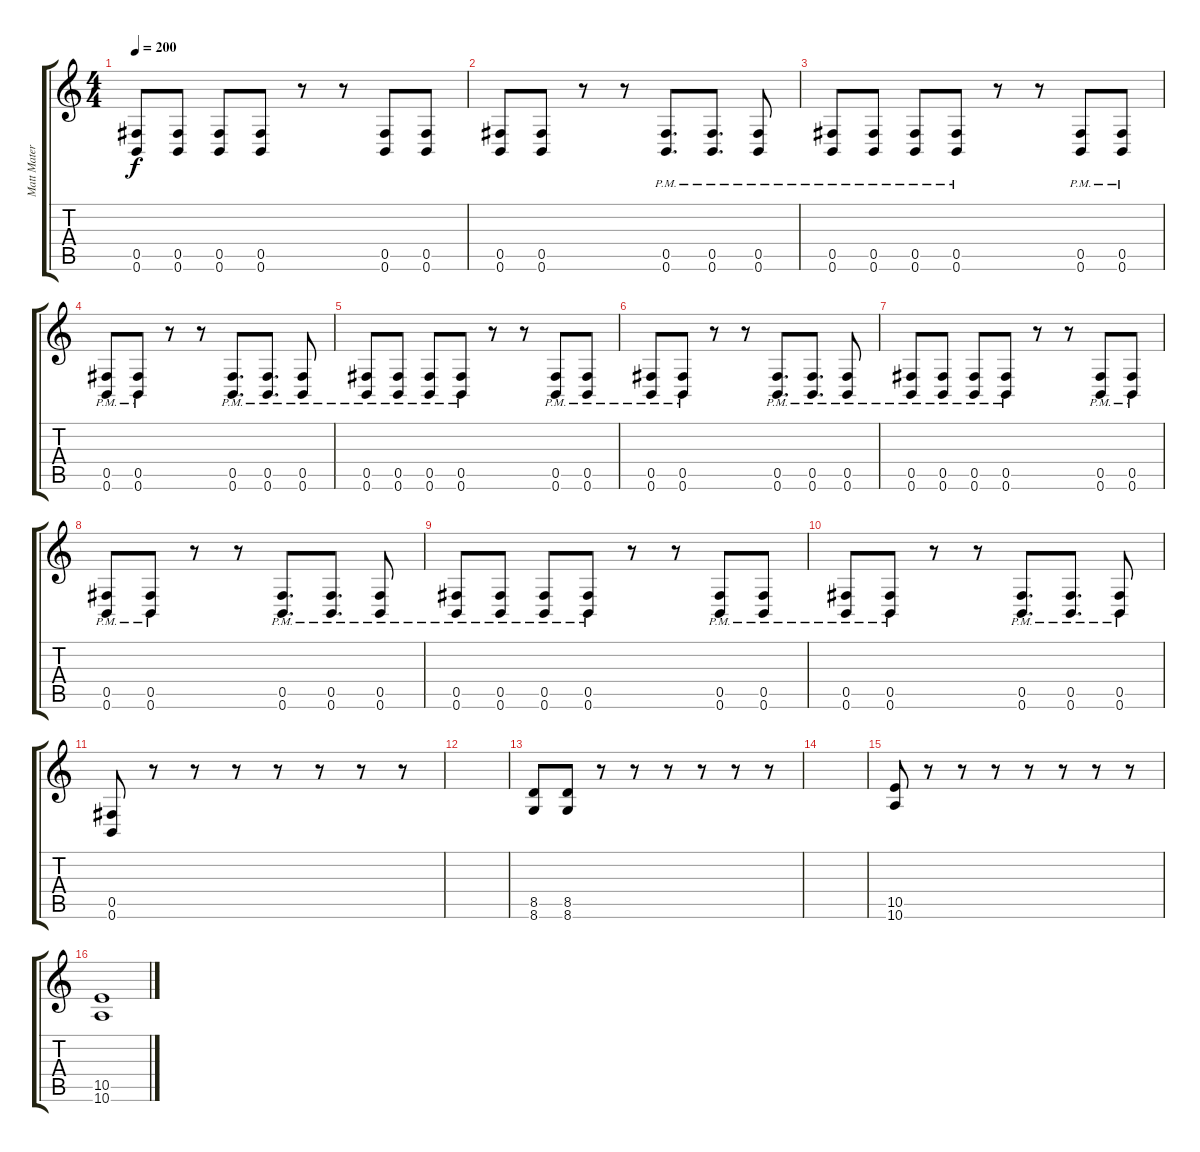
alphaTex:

\track ("Matt Matera" "Matt Mater") {instrument overdrivenguitar}
\staff {score tabs}
\tuning (Db4 Ab3 E3 B2 Gb2 B1) {hide}
\ts (4 4)
\tempo 200
\clef g2
\ks c
(0.5 0.6).8{dy f} (0.5 0.6).8 (0.5 0.6).8 (0.5 0.6).8 r.8 r.8 (0.5 0.6).8 (0.5 0.6).8 |
(0.5 0.6).8 (0.5 0.6).8 r.8 r.8 (0.5{pm} 0.6{pm}).8{d} (0.5{pm} 0.6{pm}).8{d} (0.5{pm} 0.6{pm}).8 |
(0.5{pm} 0.6{pm}).8 (0.5{pm} 0.6{pm}).8 (0.5{pm} 0.6{pm}).8 (0.5{pm} 0.6{pm}).8 r.8 r.8 (0.5{pm} 0.6{pm}).8 (0.5{pm} 0.6{pm}).8 |
(0.5{pm} 0.6{pm}).8 (0.5{pm} 0.6{pm}).8 r.8 r.8 (0.5{pm} 0.6{pm}).8{d} (0.5{pm} 0.6{pm}).8{d} (0.5{pm} 0.6{pm}).8 |
(0.5{pm} 0.6{pm}).8 (0.5{pm} 0.6{pm}).8 (0.5{pm} 0.6{pm}).8 (0.5{pm} 0.6{pm}).8 r.8 r.8 (0.5{pm} 0.6{pm}).8 (0.5{pm} 0.6{pm}).8 |
(0.5{pm} 0.6{pm}).8 (0.5{pm} 0.6{pm}).8 r.8 r.8 (0.5{pm} 0.6{pm}).8{d} (0.5{pm} 0.6{pm}).8{d} (0.5{pm} 0.6{pm}).8 |
(0.5{pm} 0.6{pm}).8 (0.5{pm} 0.6{pm}).8 (0.5{pm} 0.6{pm}).8 (0.5{pm} 0.6{pm}).8 r.8 r.8 (0.5{pm} 0.6{pm}).8 (0.5{pm} 0.6{pm}).8 |
(0.5{pm} 0.6{pm}).8 (0.5{pm} 0.6{pm}).8 r.8 r.8 (0.5{pm} 0.6{pm}).8{d} (0.5{pm} 0.6{pm}).8{d} (0.5{pm} 0.6{pm}).8 |
(0.5{pm} 0.6{pm}).8 (0.5{pm} 0.6{pm}).8 (0.5{pm} 0.6{pm}).8 (0.5{pm} 0.6{pm}).8 r.8 r.8 (0.5{pm} 0.6{pm}).8 (0.5{pm} 0.6{pm}).8 |
(0.5{pm} 0.6{pm}).8 (0.5{pm} 0.6{pm}).8 r.8 r.8 (0.5{pm} 0.6{pm}).8{d} (0.5{pm} 0.6{pm}).8{d} (0.5{pm} 0.6{pm}).8 |
(0.5 0.6).8 r.8 r.8 r.8 r.8 r.8 r.8 r.8 |
|
(8.5 8.6).8 (8.5 8.6).8 r.8 r.8 r.8 r.8 r.8 r.8 |
|
(10.5 10.6).8 r.8 r.8 r.8 r.8 r.8 r.8 r.8 |
(10.5 10.6).1
